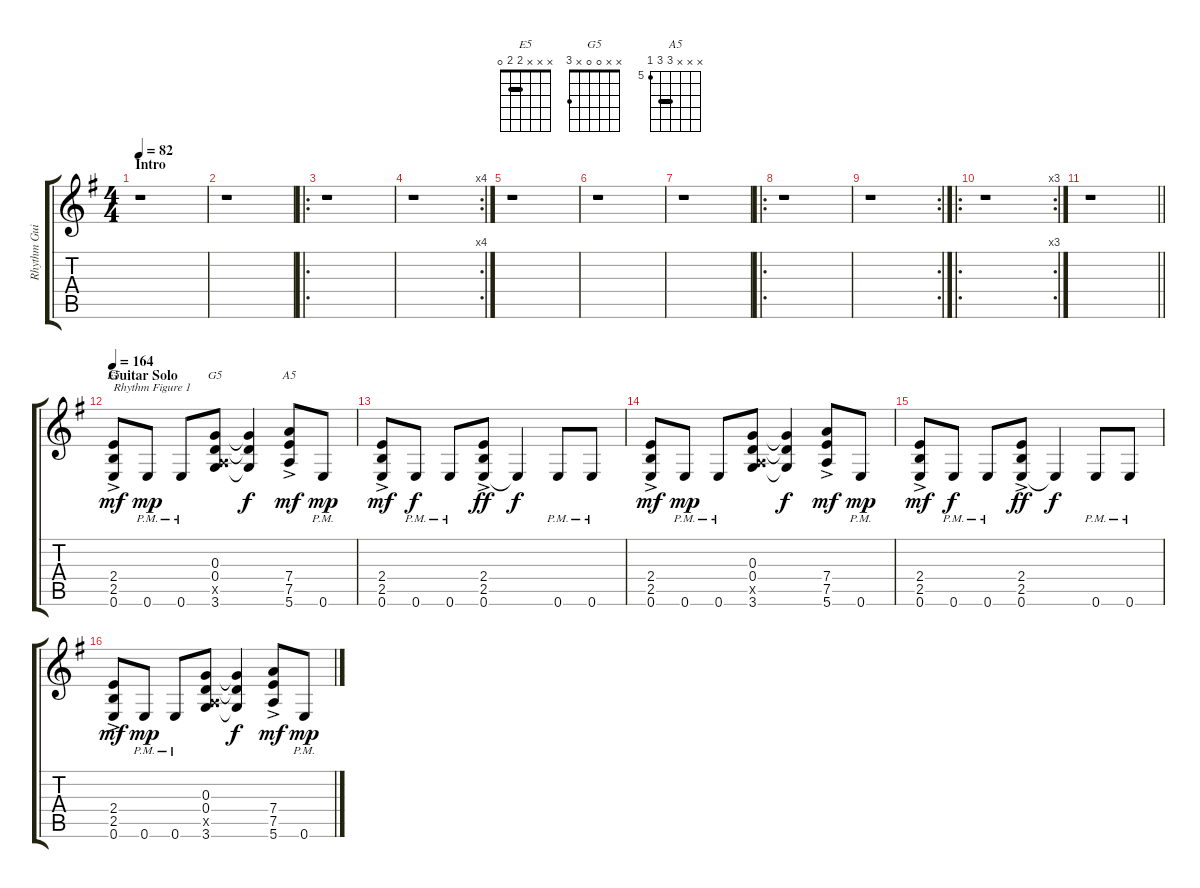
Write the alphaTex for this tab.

\track ("Rhythm Guitar" "Rhythm Gui") {instrument overdrivenguitar}
\staff {score tabs}
\tuning (E4 B3 G3 D3 A2 E2) {hide}
\chord ("E5" x x x 2 2 0) {barre 2}
\chord ("G5" x x 0 0 x 3)
\chord ("A5" x x x 7 7 5) {firstfret 5 barre 7}
\ts (4 4)
\section ("" "Intro")
\tempo 82
\clef g2
\ks g
r.1{dy mf instrument overdrivenguitar} |
r.1 |
\ro
r.1 |
\rc 4
r.1 |
r.1 |
r.1 |
r.1 |
\ro
r.1 |
\rc 2
r.1 |
\ro
\rc 3
r.1 |
\barLineRight lightlight
r.1 |
\section ("" "Guitar Solo")
\tempo 164
(2.4{ac} 2.5{ac} 0.6{ac}).8{ch "E5" txt "Rhythm Figure 1"} 0.6{pm}.8{dy mp} 0.6{pm}.8 (0.3 0.4 0.5{x} 3.6).8{ch "G5"} (0.3{t} 0.4{t} 3.6{t}).4{dy f} (7.4{ac} 7.5{ac} 5.6{ac}).8{ch "A5" dy mf} 0.6{pm}.8{dy mp} |
(2.4{ac} 2.5{ac} 0.6{ac}).8{dy mf} 0.6{pm}.8{dy f} 0.6{pm}.8 (2.4{ac} 2.5{ac} 0.6{ac}).8{dy ff} 0.6{t}.4{dy f} 0.6{pm}.8 0.6{pm}.8 |
(2.4{ac} 2.5{ac} 0.6{ac}).8{dy mf} 0.6{pm}.8{dy mp} 0.6{pm}.8 (0.3 0.4 0.5{x} 3.6).8 (0.3{t} 0.4{t} 3.6{t}).4{dy f} (7.4{ac} 7.5{ac} 5.6{ac}).8{dy mf} 0.6{pm}.8{dy mp} |
(2.4{ac} 2.5{ac} 0.6{ac}).8{dy mf} 0.6{pm}.8{dy f} 0.6{pm}.8 (2.4{ac} 2.5{ac} 0.6{ac}).8{dy ff} 0.6{t}.4{dy f} 0.6{pm}.8 0.6{pm}.8 |
(2.4{ac} 2.5{ac} 0.6{ac}).8{dy mf} 0.6{pm}.8{dy mp} 0.6{pm}.8 (0.3 0.4 0.5{x} 3.6).8 (0.3{t} 0.4{t} 3.6{t}).4{dy f} (7.4{ac} 7.5{ac} 5.6{ac}).8{dy mf} 0.6{pm}.8{dy mp}
